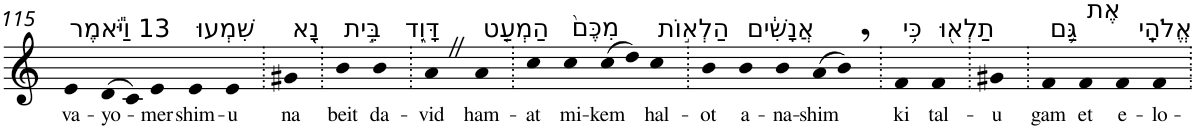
**kern	**text
*part1	*part1
*staff1	*staff1
*I"Piano	*
*I'Pno	*
!!LO:PB:g=z
*clefG2	*
*k[]	*
=115	=115
!LO:TX:a:t=13 וַיֹּ֕אמֶר	!
!	!LO:LY:b
4e	va-
!	!LO:LY:b
(>8d	-yo-
8c)	.
!	!LO:LY:b
4e	-mer
!LO:TX:a:t=שִׁמְעוּ	!
!	!LO:LY:b
4e	shim-
!	!LO:LY:b
4e	-u
=116.	=116.
!LO:TX:a:t=נָ֖א	!
!	!LO:LY:b
4g#X	na
=117.	=117.
!LO:TX:a:t=בֵּ֣ית	!
!	!LO:LY:b
4b	beit
!LO:TX:a:t=דָּוִ֑ד	!
!	!LO:LY:b
4b	da-
=118.	=118.
!	!LO:LY:b
4aZ	-vid
!LO:TX:a:t=הַמְעַ֤ט	!
!	!LO:LY:b
4a	ham-
=119.	=119.
!	!LO:LY:b
4cc	-at
!LO:TX:a:t=מִכֶּם֙	!
!	!LO:LY:b
4cc	mi-
!	!LO:LY:b
(8cc	-kem
8dd)	.
!LO:TX:a:t=הַלְא֣וֹת	!
!	!LO:LY:b
4cc	hal-
=120.	=120.
!	!LO:LY:b
4b	-ot
!LO:TX:a:t=אֲנָשִׁ֔ים	!
!	!LO:LY:b
4b	a-
!	!LO:LY:b
4b	-na-
!	!LO:LY:b
(8a	-shim
8b,)	.
=121.	=121.
!LO:TX:a:t=כִּ֥י	!
!	!LO:LY:b
4f	ki
!LO:TX:a:t=תַלְא֖וּ	!
!	!LO:LY:b
4f	tal-
=122.	=122.
!	!LO:LY:b
4g#X	-u
=123.	=123.
!LO:TX:a:t=גַּ֥ם	!
!	!LO:LY:b
4f	gam
!LO:TX:a:t=אֶת	!
!	!LO:LY:b
4f	et
!LO:TX:a:t=אֱלֹהָֽי	!
!	!LO:LY:b
4f	e-
!	!LO:LY:b
4f	-lo-
=.	=.
*-	*-
